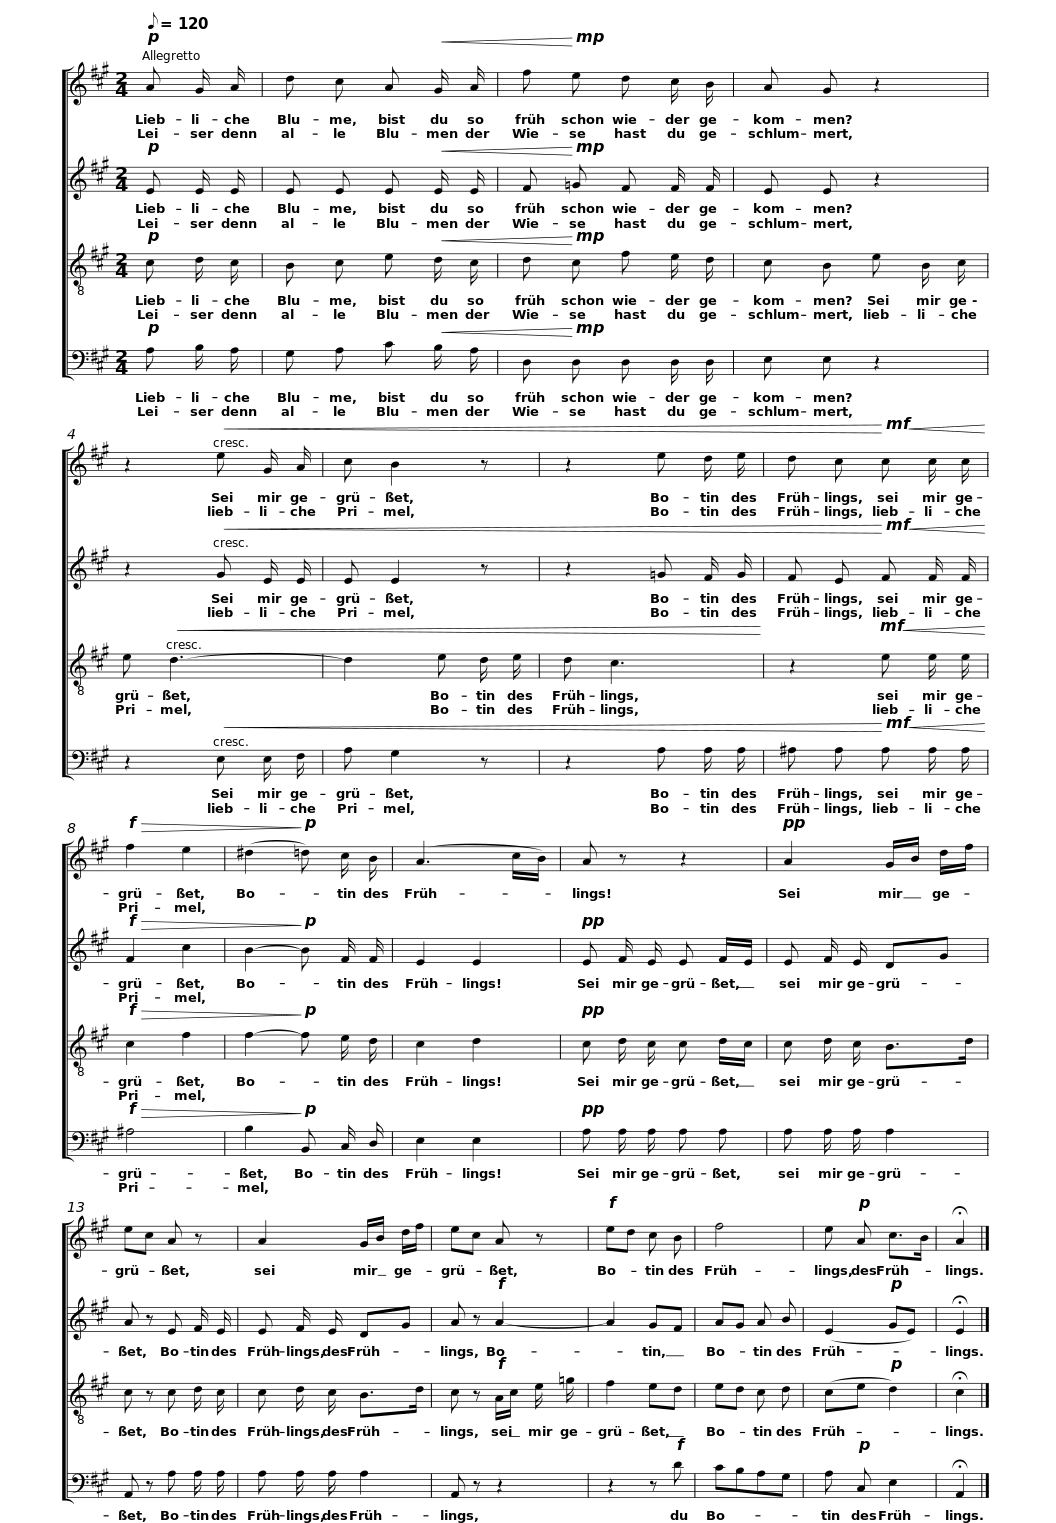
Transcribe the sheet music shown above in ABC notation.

X:1
%%score [ 1 2 3 4 ]
L:1/8
Q:1/8=120
M:2/4
I:linebreak $
K:A
V:1 treble
V:2 treble
V:3 treble-8
V:4 bass
V:1
!p! A G/ A/ | d c A!<(! G/ A/ | f!<)!!mp! e d c/ B/ | A G z2 |$ z2!<(! e G/ A/ | %5
 c B2 z | z2 e d/ e/ | d c!<)!!mf!!<(! c c/ c/!<)! |!f!!>(! f2 e2 |$ (^d2!>)!!p! =d) c/ B/ | %10
 (A3 c/B/) | A z z2 |!pp! A2 G/B/ d/f/ | ec A z |$ A2 G/B/ d/f/ | %15
 ec A z |!f! ed c B | f4 | e!p! A c>B | !fermata!A2 |] %20
V:2
!p! E E/ E/ | E E E!<(! E/ E/ | F!<)!!mp! =G F F/ F/ | E E z2 |$ z2!<(! G E/ E/ | %5
 E E2 z | z2 =G F/ G/ | F E!<)!!mf!!<(! F F/ F/!<)! |!f!!>(! F2 c2 |$ B2-!>)!!p! B F/ F/ | %10
 E2 E2 |!pp! E F/ E/ E F/E/ | E F/ E/ DG | A z E F/ E/ |$ E F/ E/ DG | %15
 A z!f! A2- | A2 GF | AG A B | (E2!p! GE) | !fermata!E2 |] %20
V:3
!p! c d/ c/ | B c e!<(! d/ c/ | d!<)!!mp! c f e/ d/ | c B e B/ c/ |$ e!<(! d3- | %5
 d2 e d/ e/ | d c3!<)! | z2!mf!!<(! e e/ e/!<)! |!f!!>(! c2 f2 |$ f2-!>)!!p! f e/ d/ | %10
 c2 d2 |!pp! c d/ c/ c d/c/ | c d/ c/ B>d | c z c d/ c/ |$ c d/ c/ B>d | %15
 c z!f! A/c/ e/ =g/ | f2 ed | ed c d | (ce!p! d2) | !fermata!c2 |] %20
V:4
!p! A, B,/ A,/ | G, A, C!<(! B,/ A,/ | D,!<)!!mp! D, D, D,/ D,/ | E, E, z2 |$ z2!<(! E, E,/ F,/ | %5
 A, G,2 z | z2 A, A,/ A,/ | ^A, A,!<)!!mf!!<(! A, A,/ A,/!<)! |!f!!>(! ^A,4 |$ B,2!>)!!p! B,, C,/ D,/ | %10
 E,2 E,2 |!pp! A, A,/ A,/ A, A, | A, A,/ A,/ A,2 | A,, z A, A,/ A,/ |$ A, A,/ A,/ A,2 | %15
 A,, z z2 | z2 z!f! D | CB,A,G, | A,!p! C, E,2 | !fermata!A,,2 |] %20
